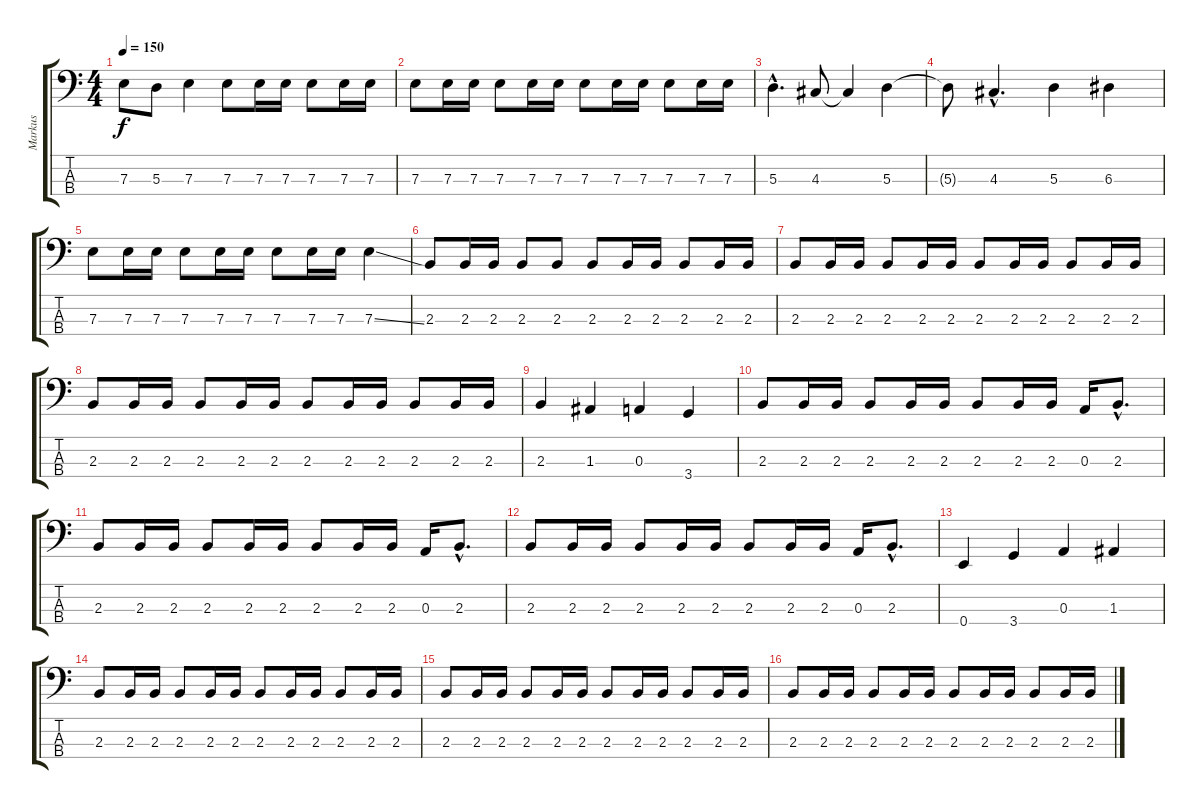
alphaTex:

\track ("Markus" "Markus") {instrument electricbassfinger}
\staff {score tabs}
\tuning (G2 D2 A1 E1) {hide}
\ts (4 4)
\tempo 150
\clef f4
\ks c
7.3.8{dy f} 5.3.8 7.3.4 7.3.8 7.3.16 7.3.16 7.3.8 7.3.16 7.3.16 |
7.3.8 7.3.16 7.3.16 7.3.8 7.3.16 7.3.16 7.3.8 7.3.16 7.3.16 7.3.8 7.3.16 7.3.16 |
5.3{hac}.4{d} 4.3.8 4.3{t}.4 5.3.4 |
5.3{t}.8 4.3{hac}.4{d} 5.3.4 6.3.4 |
7.3.8 7.3.16 7.3.16 7.3.8 7.3.16 7.3.16 7.3.8 7.3.16 7.3.16 7.3{ss}.4 |
2.3.8 2.3.16 2.3.16 2.3.8 2.3.8 2.3.8 2.3.16 2.3.16 2.3.8 2.3.16 2.3.16 |
2.3.8 2.3.16 2.3.16 2.3.8 2.3.16 2.3.16 2.3.8 2.3.16 2.3.16 2.3.8 2.3.16 2.3.16 |
2.3.8 2.3.16 2.3.16 2.3.8 2.3.16 2.3.16 2.3.8 2.3.16 2.3.16 2.3.8 2.3.16 2.3.16 |
2.3.4 1.3.4 0.3.4 3.4.4 |
2.3.8 2.3.16 2.3.16 2.3.8 2.3.16 2.3.16 2.3.8 2.3.16 2.3.16 0.3.16 2.3{hac}.8{d} |
2.3.8 2.3.16 2.3.16 2.3.8 2.3.16 2.3.16 2.3.8 2.3.16 2.3.16 0.3.16 2.3{hac}.8{d} |
2.3.8 2.3.16 2.3.16 2.3.8 2.3.16 2.3.16 2.3.8 2.3.16 2.3.16 0.3.16 2.3{hac}.8{d} |
0.4.4 3.4.4 0.3.4 1.3.4 |
2.3.8 2.3.16 2.3.16 2.3.8 2.3.16 2.3.16 2.3.8 2.3.16 2.3.16 2.3.8 2.3.16 2.3.16 |
2.3.8 2.3.16 2.3.16 2.3.8 2.3.16 2.3.16 2.3.8 2.3.16 2.3.16 2.3.8 2.3.16 2.3.16 |
2.3.8 2.3.16 2.3.16 2.3.8 2.3.16 2.3.16 2.3.8 2.3.16 2.3.16 2.3.8 2.3.16 2.3.16
